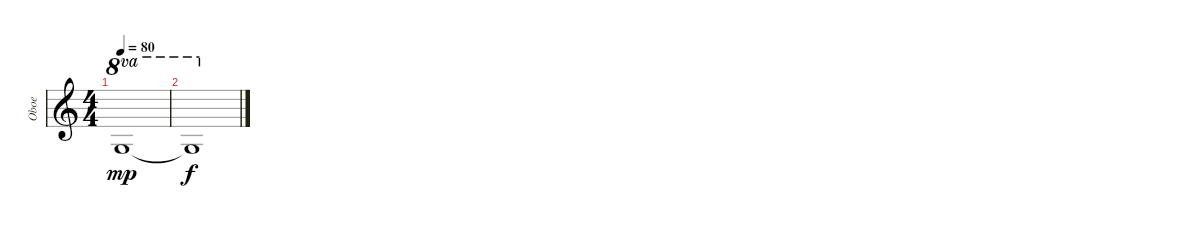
\track ("Oboe" "Oboe") {instrument oboe}
\staff {score}
\tuning (E4 B3 G3 D3 A2 E2) {hide}
\ts (4 4)
\tempo 80
\clef g2
\ks c
3.1.1{ot 8va dy mp} |
3.1{t}.1{ot 8va dy f}
